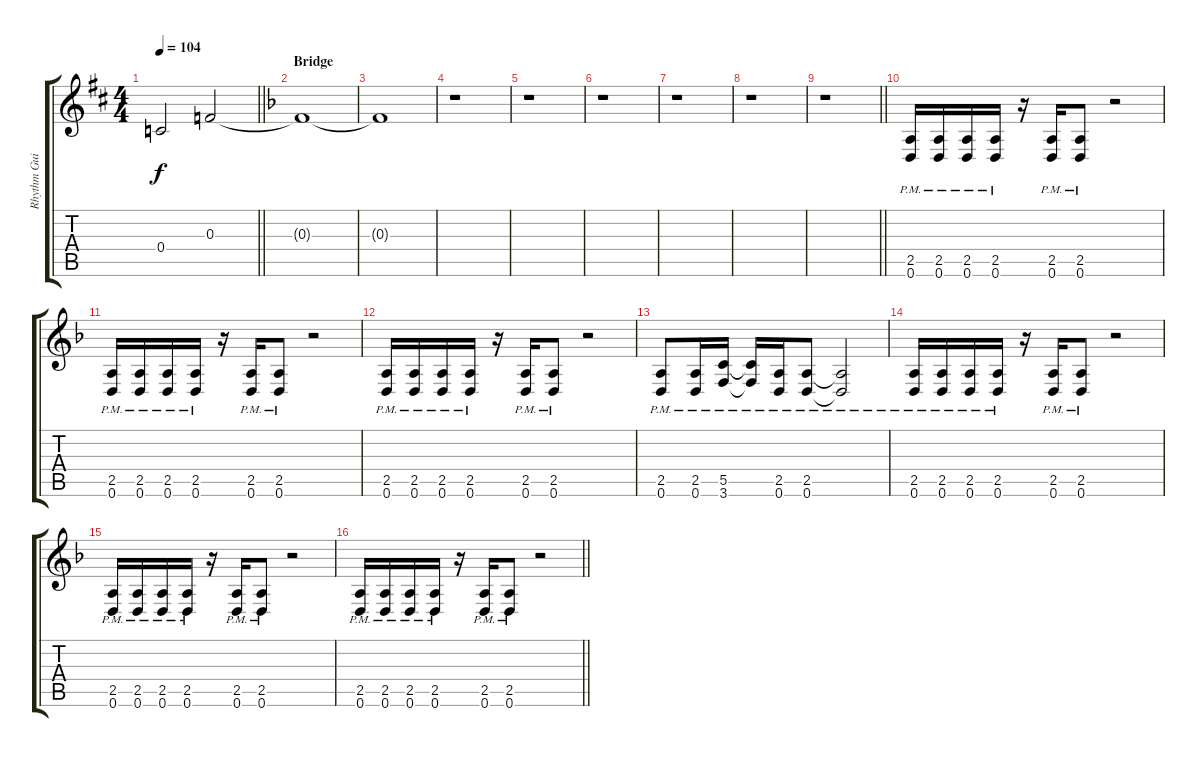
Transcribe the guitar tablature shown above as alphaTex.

\track ("Rhythm Guitar 2" "Rhythm Gui") {instrument distortionguitar}
\staff {score tabs}
\tuning (D4 A3 F3 C3 G2 D2) {hide}
\ts (4 4)
\tempo 104
\clef g2
\barLineRight lightlight
\ks bminor
0.4.2{dy f} 0.3.2 |
\section ("" "Bridge")
\ks dminor
0.3{t}.1 |
0.3{t}.1 |
r.1 |
r.1 |
r.1 |
r.1 |
r.1 |
\barLineRight lightlight
r.1 |
(2.5{pm} 0.6{pm}).16 (2.5{pm} 0.6{pm}).16 (2.5{pm} 0.6{pm}).16 (2.5{pm} 0.6{pm}).16 r.16 (2.5{pm} 0.6{pm}).16 (2.5{pm} 0.6{pm}).8 r.2 |
(2.5{pm} 0.6{pm}).16 (2.5{pm} 0.6{pm}).16 (2.5{pm} 0.6{pm}).16 (2.5{pm} 0.6{pm}).16 r.16 (2.5{pm} 0.6{pm}).16 (2.5{pm} 0.6{pm}).8 r.2 |
(2.5{pm} 0.6{pm}).16 (2.5{pm} 0.6{pm}).16 (2.5{pm} 0.6{pm}).16 (2.5{pm} 0.6{pm}).16 r.16 (2.5{pm} 0.6{pm}).16 (2.5{pm} 0.6{pm}).8 r.2 |
(2.5{pm} 0.6{pm}).8 (2.5{pm} 0.6{pm}).16 (5.5{pm} 3.6{pm}).16 (5.5{pm t} 3.6{pm t}).16 (2.5{pm} 0.6{pm}).16 (2.5{pm} 0.6{pm}).8 (2.5{pm t} 0.6{pm t}).2 |
(2.5{pm} 0.6{pm}).16 (2.5{pm} 0.6{pm}).16 (2.5{pm} 0.6{pm}).16 (2.5{pm} 0.6{pm}).16 r.16 (2.5{pm} 0.6{pm}).16 (2.5{pm} 0.6{pm}).8 r.2 |
(2.5{pm} 0.6{pm}).16 (2.5{pm} 0.6{pm}).16 (2.5{pm} 0.6{pm}).16 (2.5{pm} 0.6{pm}).16 r.16 (2.5{pm} 0.6{pm}).16 (2.5{pm} 0.6{pm}).8 r.2 |
\barLineRight lightlight
(2.5{pm} 0.6{pm}).16 (2.5{pm} 0.6{pm}).16 (2.5{pm} 0.6{pm}).16 (2.5{pm} 0.6{pm}).16 r.16 (2.5{pm} 0.6{pm}).16 (2.5{pm} 0.6{pm}).8 r.2
